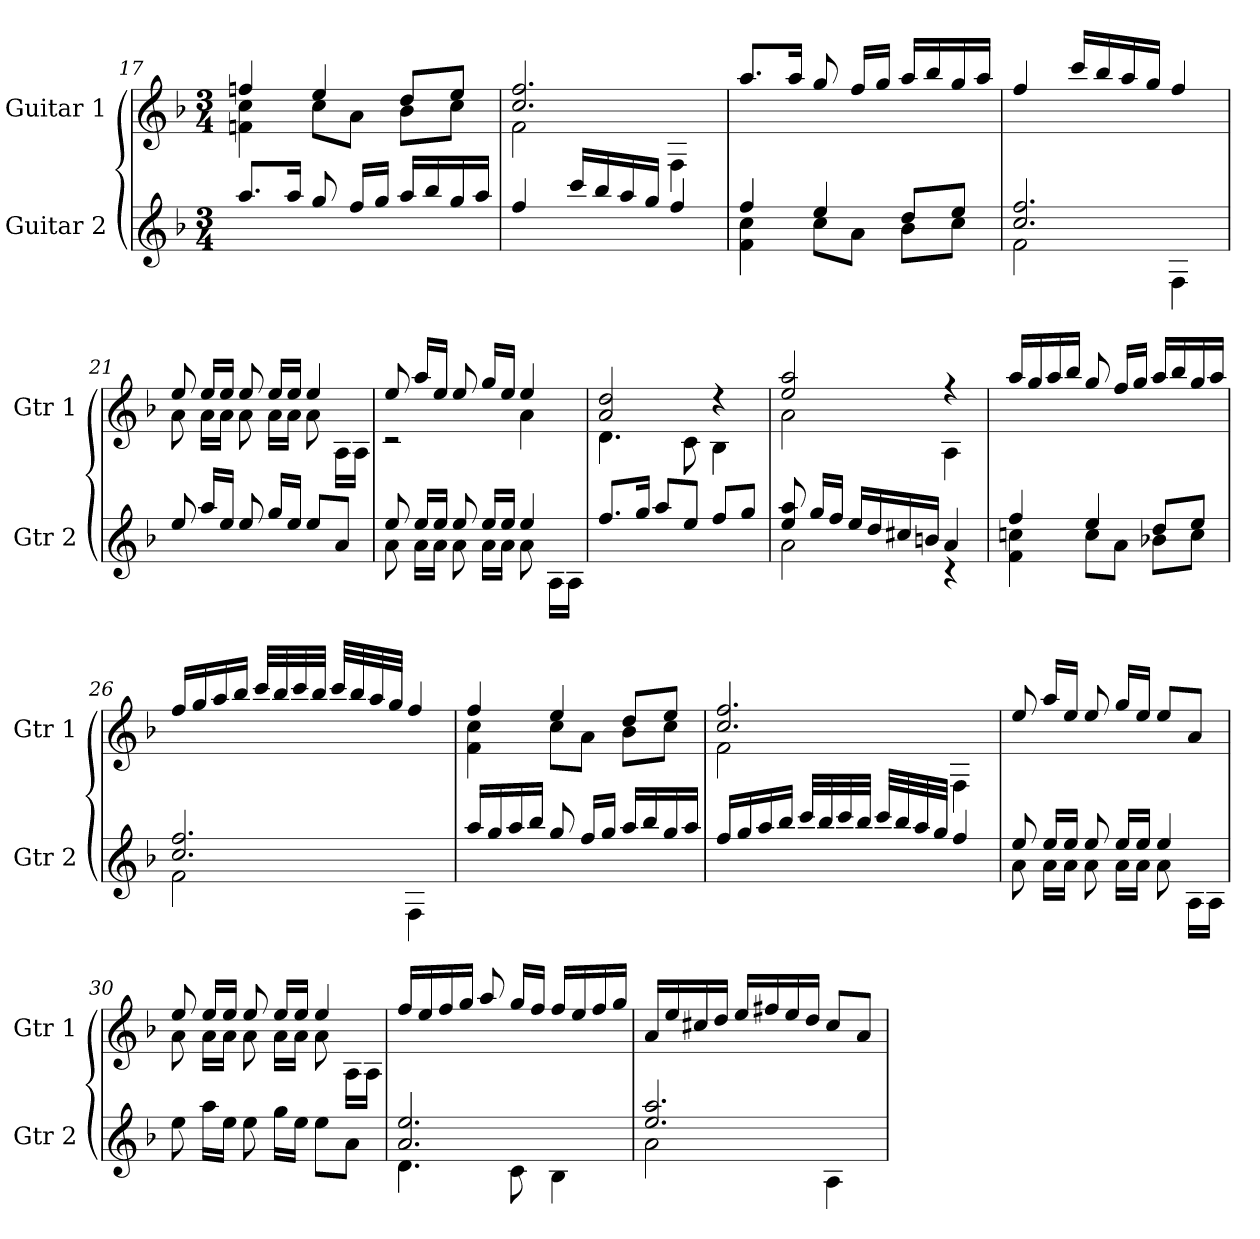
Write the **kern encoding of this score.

**kern	**kern
*part2	*part1
*staff2	*staff1
*I"Guitar 2	*I"Guitar 1
*I'Gtr 2	*I'Gtr 1
*clefG2	*clefG2
*ITrd7c12	*ITrd7c12
*k[b-]	*k[b-]
*d:	*d:
*M3/4	*M3/4
=17	=17
*	*^
8.ai/L	4fni/	4Fni\ 4ci
16ai/Jk	.	.
8gi/	4ei/	8ci\L
16fi/LL	.	8Ai\J
16gi/JJ	.	.
16ai/LL	8di/L	8B-i\L
16b-i/	.	.
16gi/	8ei/J	8ci\J
16ai/JJ	.	.
!!LO:PB:g=z	!!
=18	=18	=18
4fi/	2.ci/ 2.fi	2Fi\
16cci/LL	.	.
16b-i/	.	.
16ai/	.	.
16gi/JJ	.	.
4fi/	.	4FFi\
*	*v	*v
=19	=19
*^	*
4fi/	4Fi\ 4ci	8.ai/L
.	.	16ai/Jk
4ei/	8ci\L	8gi/
.	8Ai\J	16fi/LL
.	.	16gi/JJ
8di/L	8B-i\L	16ai/LL
.	.	16b-i/
8ei/J	8ci\J	16gi/
.	.	16ai/JJ
=20	=20	=20
2.ci/ 2.fi	2Fi\	4fi/
.	.	16cci/LL
.	.	16b-i/
.	.	16ai/
.	.	16gi/JJ
.	4FFi\	4fi/
*v	*v	*
=21	=21
*	*^
8ei/	8ei/	8Ai\
16ai/LL	16ei/LL	16Ai\LL
16ei/JJ	16ei/JJ	16Ai\JJ
8ei/	8ei/	8Ai\
16gi/LL	16ei/LL	16Ai\LL
16ei/JJ	16ei/JJ	16Ai\JJ
8ei/L	4ei/	8Ai\
8Ai/J	.	16AAi\LL
.	.	16AAi\JJ
=22	=22	=22
*^	*	*
8ei/	8Ai\	8ei/	2r
16ei/LL	16Ai\LL	16ai/LL	.
16ei/JJ	16Ai\JJ	16ei/JJ	.
8ei/	8Ai\	8ei/	.
16ei/LL	16Ai\LL	16gi/LL	.
16ei/JJ	16Ai\JJ	16ei/JJ	.
4ei/	8Ai\	4ei/	4Ai\
.	16AAi\LL	.	.
.	16AAi\JJ	.	.
*v	*v	*	*
!!LO:LB:g=z	!!
=23	=23	=23
8.fi/L	2Ai/ 2di	4.Di\
16gi/Jk	.	.
8ai/L	.	.
8ei/J	.	8Ci\
8fi/L	4r	4BB-i\
8gi/J	.	.
=24	=24	=24
*^	*	*
8ei/ 8ai	2Ai\	2ei/ 2ai	2Ai\
16gi/LL	.	.	.
16fi/JJ	.	.	.
16ei/LL	.	.	.
16di/	.	.	.
16c#Xi/	.	.	.
16Bni/JJ	.	.	.
4Ai/	4r	4r	4AAi\
*	*	*v	*v
=25	=25	=25
4fi/	4Fi\ 4cni	16ai/LL
.	.	16gi/
.	.	16ai/
.	.	16b-i/JJ
4ei/	8ci\L	8gi/
.	8Ai\J	16fi/LL
.	.	16gi/JJ
8di/L	8B-Xi\L	16ai/LL
.	.	16b-i/
8ei/J	8ci\J	16gi/
.	.	16ai/JJ
=26	=26	=26
2.ci/ 2.fi	2Fi\	16fi/LL
.	.	16gi/
.	.	16ai/
.	.	16b-i/JJ
.	.	32cci/LLL
.	.	32b-i/
.	.	32cci/
.	.	32b-i/JJJ
.	.	32cci/LLL
.	.	32b-i/
.	.	32ai/
.	.	32gi/JJJ
.	4FFi\	4fi/
*v	*v	*
!!LO:LB:g=z
=27	=27
*	*^
16ai/LL	4fi/	4Fi\ 4ci
16gi/	.	.
16ai/	.	.
16b-i/JJ	.	.
8gi/	4ei/	8ci\L
16fi/LL	.	8Ai\J
16gi/JJ	.	.
16ai/LL	8di/L	8B-i\L
16b-i/	.	.
16gi/	8ei/J	8ci\J
16ai/JJ	.	.
=28	=28	=28
16fi/LL	2.ci/ 2.fi	2Fi\
16gi/	.	.
16ai/	.	.
16b-i/JJ	.	.
32cci/LLL	.	.
32b-i/	.	.
32cci/	.	.
32b-i/JJJ	.	.
32cci/LLL	.	.
32b-i/	.	.
32ai/	.	.
32gi/JJJ	.	.
4fi/	.	4FFi\
*	*v	*v
=29	=29
*^	*
8ei/	8Ai\	8ei/
16ei/LL	16Ai\LL	16ai/LL
16ei/JJ	16Ai\JJ	16ei/JJ
8ei/	8Ai\	8ei/
16ei/LL	16Ai\LL	16gi/LL
16ei/JJ	16Ai\JJ	16ei/JJ
4ei/	8Ai\	8ei/L
.	16AAi\LL	8Ai/J
.	16AAi\JJ	.
*v	*v	*
=30	=30
*	*^
8ei\	8ei/	8Ai\
16ai\LL	16ei/LL	16Ai\LL
16ei\JJ	16ei/JJ	16Ai\JJ
8ei\	8ei/	8Ai\
16gi\LL	16ei/LL	16Ai\LL
16ei\JJ	16ei/JJ	16Ai\JJ
8ei\L	4ei/	8Ai\
8Ai\J	.	16AAi\LL
.	.	16AAi\JJ
*	*v	*v
!!LO:LB:g=z
=31	=31
*^	*
2.Ai/ 2.ei	4.Di\	16fi/LL
.	.	16ei/
.	.	16fi/
.	.	16gi/JJ
.	.	8ai/
.	8Ci\	16gi/LL
.	.	16fi/JJ
.	4BB-i\	16fi/LL
.	.	16ei/
.	.	16fi/
.	.	16gi/JJ
=32	=32	=32
2.ei/ 2.ai	2Ai\	16Ai/LL
.	.	16ei/
.	.	16c#Xi/
.	.	16di/JJ
.	.	16ei/LL
.	.	16f#Xi/
.	.	16ei/
.	.	16di/JJ
.	4AAi\	8c#i/L
.	.	8Ai/J
*v	*v	*
=	=
*-	*-
